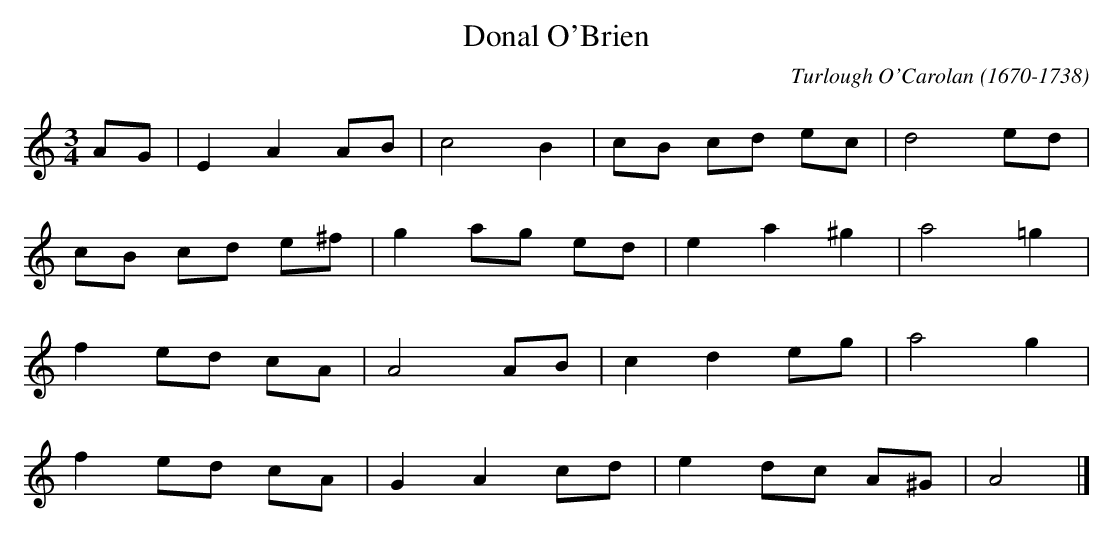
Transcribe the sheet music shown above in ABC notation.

X:1occ
T:Donal O'Brien
C:Turlough O'Carolan (1670-1738)
M:3/4
L:1/8
K:C
C:ANDANTE ESPRESSIVO
AG|E2A2AB|c4B2|cB cd ec|d4ed|
cB cd e^f|g2ag ed|e2a2^g2|a4=g2|
f2ed cA|A4AB|c2d2eg|a4g2|
f2ed cA|G2A2cd|e2dc A^G|A4|]
